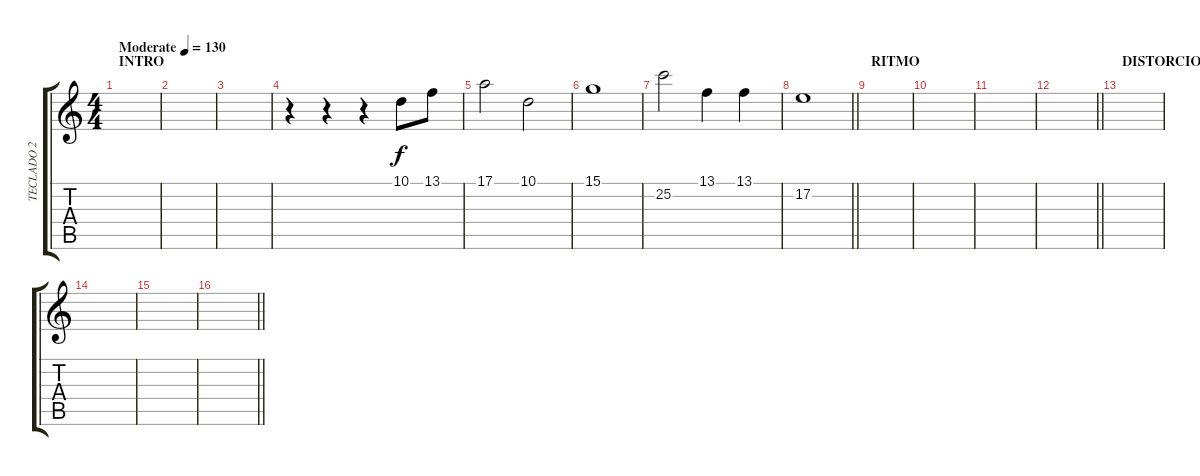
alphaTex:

\track ("TECLADO 2" "TECLADO 2") {instrument musicbox}
\staff {score tabs}
\tuning (E4 B3 G3 D3 A2 E2) {hide}
\ts (4 4)
\section ("" "INTRO")
\tempo (130 "Moderate")
\clef g2
\ks c
|
|
|
r.4 r.4 r.4 10.1.8 13.1.8 |
17.1.2 10.1.2 |
15.1.1 |
25.2.2 13.1.4 13.1.4 |
\barLineRight lightlight
17.2.1 |
\section ("" "RITMO")
|
|
|
\barLineRight lightlight
|
\section ("" "DISTORCION")
|
|
|
\barLineRight lightlight
